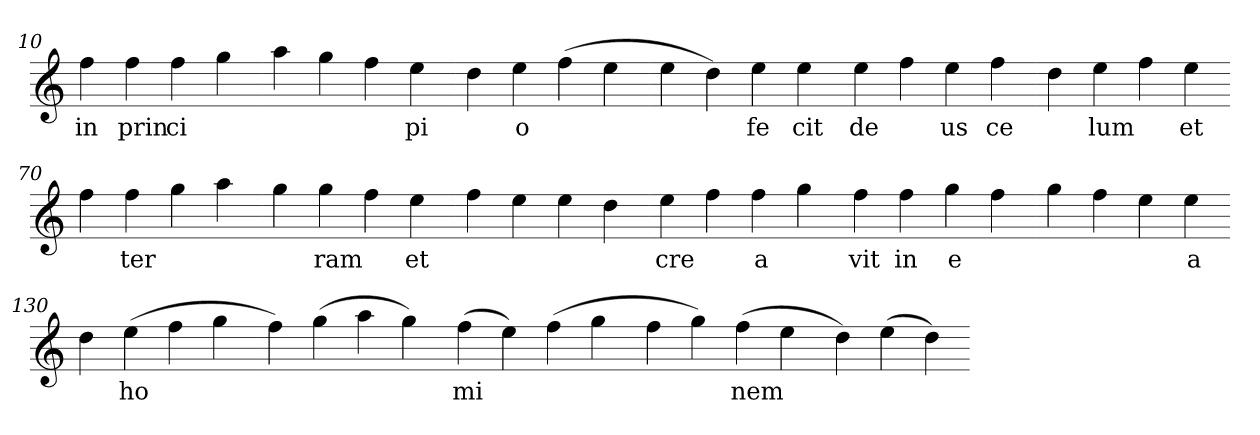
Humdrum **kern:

**kern	**text
*part1	*part1
*staff1	*staff1
*clefG2	*
=10.	=10.
4ff	in
4ff	prin
4ff	ci
4gg	.
=20.-	=20.-
4aa	.
4gg	.
4ff	.
4ee	pi
=30.-	=30.-
4dd	.
4ee	o
(>4ff	.
4ee	.
=40.-	=40.-
4ee	.
4dd)	.
4ee	fe
4ee	cit
=50.-	=50.-
4ee	de
4ff	.
4ee	us
4ff	ce
=60.-	=60.-
4dd	.
4ee	lum
4ff	.
4ee	et
=70.-	=70.-
4ff	.
4ff	ter
4gg	.
4aa	.
=80.-	=80.-
4gg	.
4gg	ram
4ff	.
4ee	et
=90.-	=90.-
4ff	.
4ee	.
4ee	.
4dd	.
=100.-	=100.-
4ee	cre
4ff	.
4ff	a
4gg	.
=110.-	=110.-
4ff	vit
4ff	in
4gg	e
4ff	.
=120.-	=120.-
4gg	.
4ff	.
4ee	.
4ee	a
=130.-	=130.-
4dd	.
(>4ee	ho
4ff	.
4gg	.
=140.-	=140.-
4ff)	.
(>4gg	.
4aa	.
4gg)	.
=150.-	=150.-
(>4ff	mi
4ee)	.
(>4ff	.
4gg	.
=160.-	=160.-
4ff	.
4gg)	.
(>4ff	nem
4ee	.
=170.-	=170.-
4dd)	.
(>4ee	.
4dd)	.
=-	=-
*-	*-
